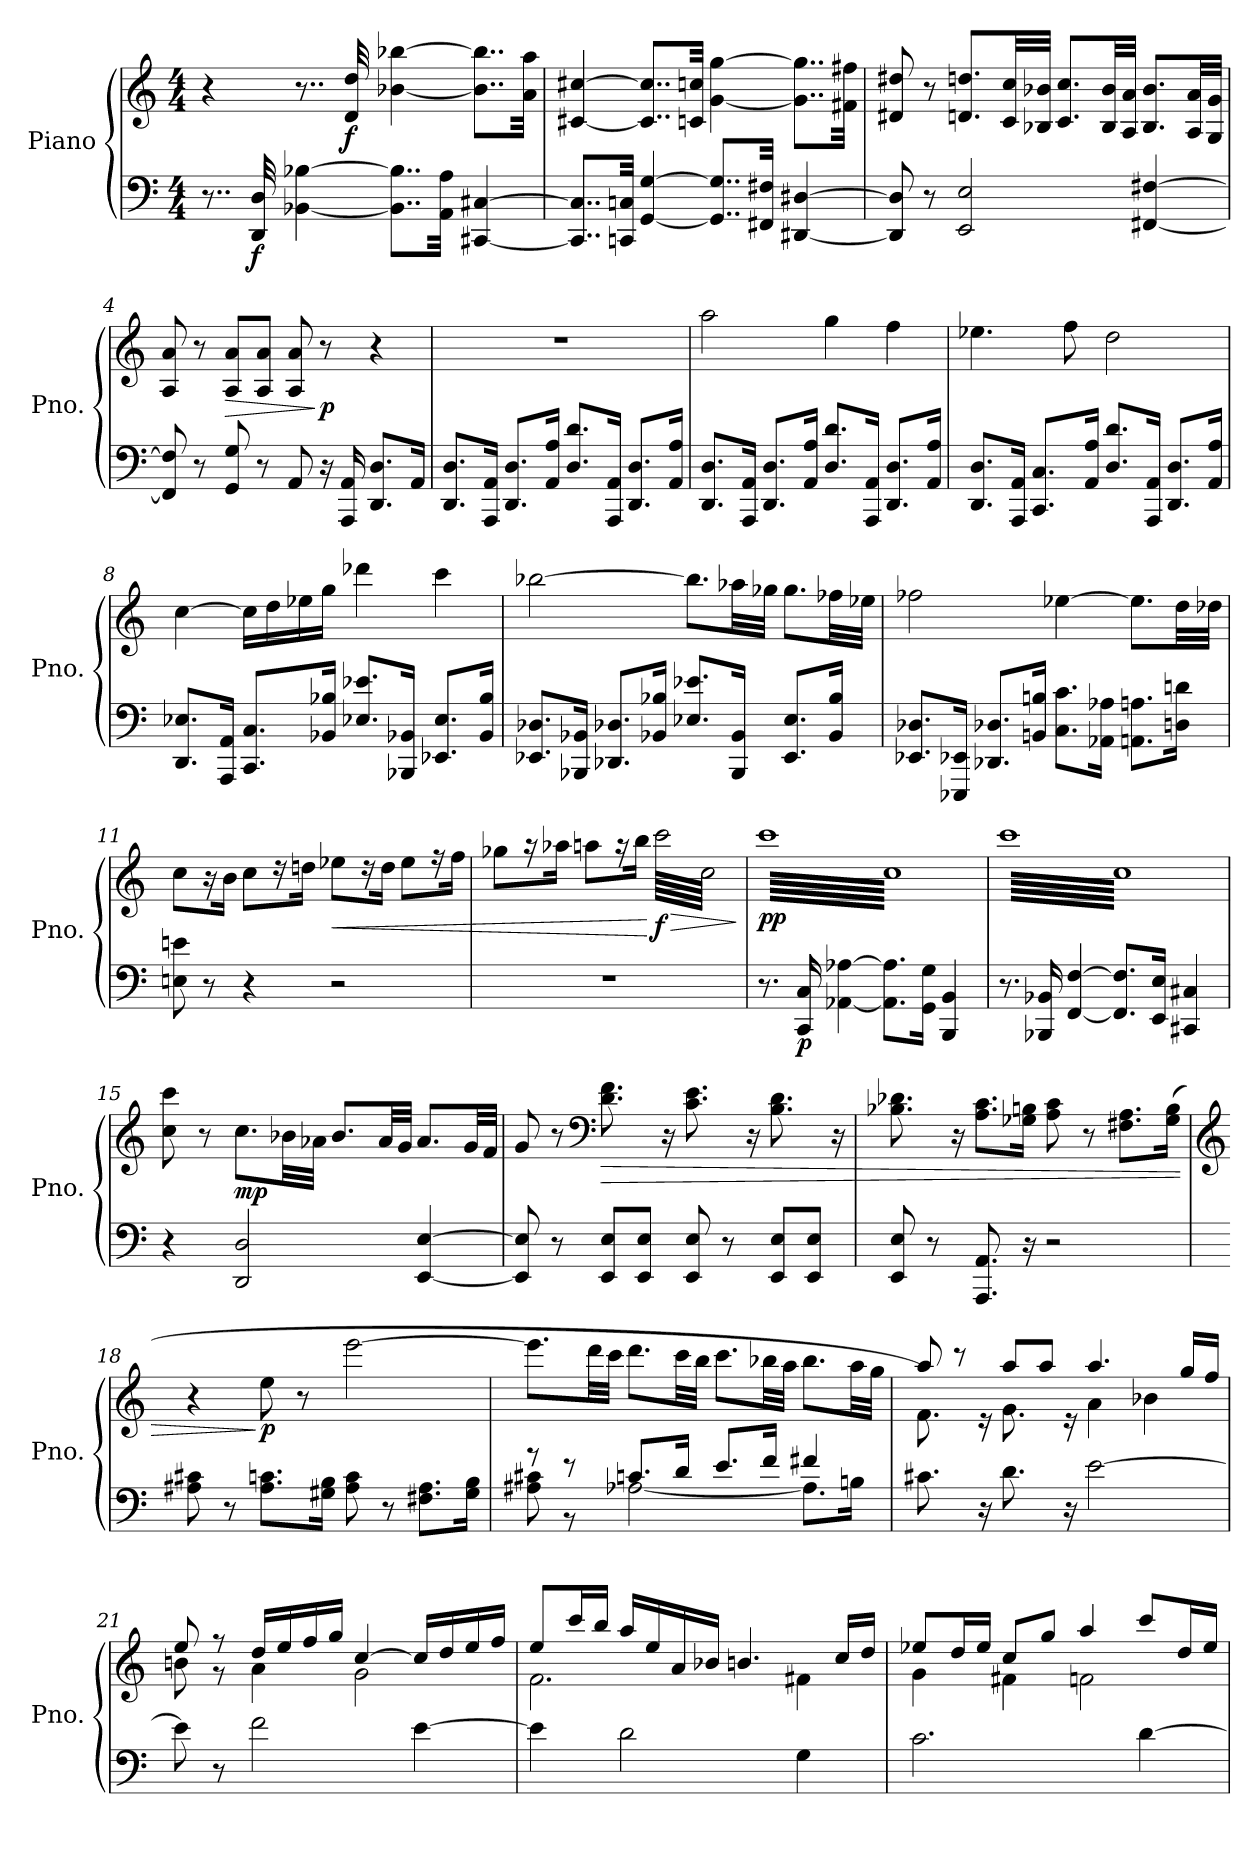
**kern	**kern	**dynam
*part1	*part1	*part1
*staff2	*staff1	*staff1/2
*I"Piano	*	*
*I'Pno.	*	*
*clefF4	*clefG2	*
*k[]	*k[]	*
*M4/4	*M4/4	*
*MM38	*MM38	*
=1	=1	=1
8..r	4r	.
!	!	!LO:DY:b=2
32DD/ 32D/	.	f
[4BB-X\ [4B-X\	8..r	.
!	!	!LO:DY:b
.	32d/ 32dd/	f
8..BB-\] 8..B-\]L	[4b-X\ [4bb-X\	.
32AA\ 32A\Jkk	.	.
[4CC#X/ [4C#X/	8..b-\] 8..bb-\]L	.
.	32a\ 32aa\Jkk	.
=2	=2	=2
8..CC#/] 8..C#/]L	[4c#X/ [4cc#X/	.
32CCn/ 32Cn/Jkk	.	.
[4GG/ [4G/	8..c#/] 8..cc#/]L	.
.	32cn/ 32ccn/Jkk	.
8..GG/] 8..G/]L	[4g\ [4gg\	.
32FF#X/ 32F#X/Jkk	.	.
[4DD#X/ [4D#X/	8..g\] 8..gg\]L	.
.	32f#X\ 32ff#X\Jkk	.
!!LO:LB:g=z
=3	=3	=3
8DD#/] 8D#/]	8d#X/ 8dd#X/	.
8r	8r	.
2EE/ 2E/	8.dn/ 8.ddn/L	.
.	32c/ 32cc/LL	.
.	32B-X/ 32b-X/JJJ	.
.	8.c/ 8.cc/L	.
.	32B-/ 32b-/LL	.
.	32A/ 32a/JJJ	.
[4FF#X/ [4F#X/	8.B-/ 8.b-/L	.
.	32A/ 32a/LL	.
.	32G/ 32g/JJJ	.
=4	=4	=4
8FF#/] 8F#/]	8A/ 8a/	.
8r	8r	.
!	!	!LO:HP:b
8GG/ 8G/	8A/ 8a/L	>
8r	8A/ 8a/J	.
8AA/	8A/ 8a/	.
!	!	!LO:DY:n=1:b
16r	8r	] p
16AAA/ 16AA/	.	.
8.DD/ 8.D/L	4r	.
16AA/Jk	.	.
=5	=5	=5
8.DD/ 8.D/L	1r	.
16AAA/ 16AA/Jk	.	.
8.DD/ 8.D/L	.	.
16AA/ 16A/Jk	.	.
8.D/ 8.d/L	.	.
16AAA/ 16AA/Jk	.	.
8.DD/ 8.D/L	.	.
16AA/ 16A/Jk	.	.
!!LO:LB:g=z
=6	=6	=6
8.DD/ 8.D/L	2aa\	.
16AAA/ 16AA/Jk	.	.
8.DD/ 8.D/L	.	.
16AA/ 16A/Jk	.	.
8.D/ 8.d/L	4gg\	.
16AAA/ 16AA/Jk	.	.
8.DD/ 8.D/L	4ff\	.
16AA/ 16A/Jk	.	.
=7	=7	=7
8.DD/ 8.D/L	4.ee-X\	.
16AAA/ 16AA/Jk	.	.
8.CC/ 8.C/L	.	.
.	8ff\	.
16AA/ 16A/Jk	.	.
8.D/ 8.d/L	2dd\	.
16AAA/ 16AA/Jk	.	.
8.DD/ 8.D/L	.	.
16AA/ 16A/Jk	.	.
=8	=8	=8
8.DD/ 8.E-X/L	[4cc\	.
16AAA/ 16AA/Jk	.	.
8.CC/ 8.C/L	16cc\LL]	.
.	16dd\	.
.	16ee-X\	.
16BB-X/ 16B-X/Jk	16gg\JJ	.
8.E-X/ 8.e-X/L	4ddd-X\	.
16BBB-X/ 16BB-X/Jk	.	.
8.EE-X/ 8.E-/L	4ccc\	.
16BB-/ 16B-/Jk	.	.
!!LO:LB:g=z
=9	=9	=9
8.EE-X/ 8.D-X/L	[2bb-X\	.
16BBB-X/ 16BB-X/Jk	.	.
8.DD-X/ 8.D-X/L	.	.
16BB-X/ 16B-X/Jk	.	.
8.E-X/ 8.e-X/L	8.bb-\L]	.
16BBB-/ 16BB-/Jk	32aa-X\LL	.
.	32gg-X\JJJ	.
8.EE-/ 8.E-/L	8.gg-\L	.
16BB-/ 16B-/Jk	32ff-X\LL	.
.	32ee-X\JJJ	.
=10	=10	=10
8.EE-X/ 8.D-X/L	2ff-X\	.
16EEE-X/ 16EE-X/Jk	.	.
8.DD-X/ 8.D-X/L	.	.
16BBn/ 16Bn/Jk	.	.
8.C\ 8.c\L	[4ee-X\	.
16AA-X\ 16A-X\Jk	.	.
8.AAn\ 8.An\L	8.ee-\L]	.
16Dn\ 16dn\Jk	32dd\LL	.
.	32dd-X\JJJ	.
!!LO:LB:g=z
=11	=11	=11
8En\ 8en\	8cc\L	.
8r	16r	.
.	16b\Jk	.
4r	8cc\L	.
.	16r	.
.	16ddn\Jk	.
!	!	!LO:HP:b
2r	8ee-X\L	<
.	16r	.
.	16dd\Jk	.
.	8ee-\L	.
.	16r	.
.	16ff\Jk	.
=12	=12	=12
1r	8gg-X\L	.
.	16r	.
.	16aa-X\Jk	.
.	8aan\L	.
.	16r	.
.	16bb\Jk	.
!	!	!LO:HP:n=1:b
!	!	!LO:DY:n=1:b
*	*tremolo	*
.	64ccc\LLLL	[ > f
.	64cc\	.
.	64ccc\	.
.	64cc\	.
.	64ccc\	.
.	64cc\	.
.	64ccc\	.
.	64cc\	.
.	64ccc\	.
.	64cc\	.
.	64ccc\	.
.	64cc\	.
.	64ccc\	.
.	64cc\	.
.	64ccc\	.
.	64cc\	.
.	64ccc\	.
.	64cc\	.
.	64ccc\	.
.	64cc\	.
.	64ccc\	.
.	64cc\	.
.	64ccc\	.
.	64cc\	.
.	64ccc\	.
.	64cc\	.
.	64ccc\	.
.	64cc\	.
.	64ccc\	.
.	64cc\	.
.	64ccc\	.
.	64cc\JJJJ	.
.	.	]
=13	=13	=13
!	!	!LO:DY:b
8.r	64cccLLLL	pp
.	64cc	.
.	64ccc	.
.	64cc	.
.	64ccc	.
.	64cc	.
.	64ccc	.
.	64cc	.
.	64ccc	.
.	64cc	.
.	64ccc	.
.	64cc	.
!	!	!LO:DY:b=2
16CC/ 16C/	64ccc	p
.	64cc	.
.	64ccc	.
.	64cc	.
[4AA-X\ [4A-X\	64ccc	.
.	64cc	.
.	64ccc	.
.	64cc	.
.	64ccc	.
.	64cc	.
.	64ccc	.
.	64cc	.
.	64ccc	.
.	64cc	.
.	64ccc	.
.	64cc	.
.	64ccc	.
.	64cc	.
.	64ccc	.
.	64cc	.
8.AA-\] 8.A-\]L	64ccc	.
.	64cc	.
.	64ccc	.
.	64cc	.
.	64ccc	.
.	64cc	.
.	64ccc	.
.	64cc	.
.	64ccc	.
.	64cc	.
.	64ccc	.
.	64cc	.
16GG\ 16G\Jk	64ccc	.
.	64cc	.
.	64ccc	.
.	64cc	.
4BBB/ 4BB/	64ccc	.
.	64cc	.
.	64ccc	.
.	64cc	.
.	64ccc	.
.	64cc	.
.	64ccc	.
.	64cc	.
.	64ccc	.
.	64cc	.
.	64ccc	.
.	64cc	.
.	64ccc	.
.	64cc	.
.	64ccc	.
.	64ccJJJJ	.
=14	=14	=14
8.r	64cccLLLL	.
.	64cc	.
.	64ccc	.
.	64cc	.
.	64ccc	.
.	64cc	.
.	64ccc	.
.	64cc	.
.	64ccc	.
.	64cc	.
.	64ccc	.
.	64cc	.
16BBB-X/ 16BB-X/	64ccc	.
.	64cc	.
.	64ccc	.
.	64cc	.
[4FF/ [4F/	64ccc	.
.	64cc	.
.	64ccc	.
.	64cc	.
.	64ccc	.
.	64cc	.
.	64ccc	.
.	64cc	.
.	64ccc	.
.	64cc	.
.	64ccc	.
.	64cc	.
.	64ccc	.
.	64cc	.
.	64ccc	.
.	64cc	.
8.FF/] 8.F/]L	64ccc	.
.	64cc	.
.	64ccc	.
.	64cc	.
.	64ccc	.
.	64cc	.
.	64ccc	.
.	64cc	.
.	64ccc	.
.	64cc	.
.	64ccc	.
.	64cc	.
16EE/ 16E/Jk	64ccc	.
.	64cc	.
.	64ccc	.
.	64cc	.
4CC#X/ 4C#X/	64ccc	.
.	64cc	.
.	64ccc	.
.	64cc	.
.	64ccc	.
.	64cc	.
.	64ccc	.
.	64cc	.
.	64ccc	.
.	64cc	.
.	64ccc	.
.	64cc	.
.	64ccc	.
.	64cc	.
.	64ccc	.
.	64ccJJJJ	.
*	*Xtremolo	*
!!LO:PB:g=z
=15	=15	=15
4r	8cc\ 8ccc\	.
.	.	.
.	.	.
.	.	.
.	.	.
.	.	.
.	.	.
.	.	.
.	8r	.
.	.	.
.	.	.
.	.	.
.	.	.
.	.	.
.	.	.
.	.	.
!	!	!LO:DY:b
2DD/ 2D/	8.cc\L	mp
.	.	.
.	.	.
.	.	.
.	.	.
.	.	.
.	.	.
.	.	.
.	.	.
.	.	.
.	.	.
.	.	.
.	32b-X\LL	.
.	.	.
.	32a-X\JJJ	.
.	.	.
.	8.b-/L	.
.	32a-/LL	.
.	32g/JJJ	.
[4EE/ [4E/	8.a-/L	.
.	32g/LL	.
.	32f/JJJ	.
=16	=16	=16
8EE/] 8E/]	8g/	.
8r	8r	.
*	*clefF4	*
!	!	!LO:HP:b
8EE/ 8E/L	8.d\ 8.f\	>
8EE/ 8E/J	.	.
.	16r	.
8EE/ 8E/	8.c\ 8.e\	.
8r	.	.
.	16r	.
8EE/ 8E/L	8.B\ 8.d\	.
8EE/ 8E/J	.	.
.	16r	.
=17	=17	=17
8EE/ 8E/	8.B-X\ 8.d-X\	.
8r	.	.
.	16r	.
8.AAA/ 8.AA/	8.A\ 8.c\L	.
16r	16G-X\ 16Bn\Jk	.
2r	8A\ 8c\	.
.	8r	.
.	8.F#X\ 8.A\L	.
.	(16G-\ 16B\Jk	.
!!LO:LB:g=z
=18	=18	=18
*	*clefG2	*
8A#X\ 8c#X\)	4r	.
8r	.	.
!	!	!LO:DY:n=1:b
8.A#\ 8.cn\L	8ee\	] p
.	8r	.
16G#X\ 16B\Jk	.	.
8A#\ 8c\	[2eee\	.
8r	.	.
8.F#X\ 8.A#\L	.	.
16G#\ 16B\Jk	.	.
=19	=19	=19
*^	*	*
8r	8A#X\ 8c#X\	8.eee\L]	.
8r	8r	.	.
.	.	32ddd\LL	.
.	.	32ccc\JJJ	.
8.cn/L	[2A-X\	8.ddd\L	.
16d/Jk	.	32ccc\LL	.
.	.	32bb\JJJ	.
8.e/L	.	8.ccc\L	.
16f/Jk	.	32bb-X\LL	.
.	.	32aa\JJJ	.
(>4f#X/	8.A-\L]	8.bb-\L	.
.	16Bn\Jk	32aa\LL	.
.	.	32gg\JJJ	.
*v	*v	*	*
=20	=20	=20
*	*^	*
8.c#X\	8aa/	8.f\)	.
.	8r	.	.
16r	.	16r	.
8.d\	8aa/L	8.g\	.
.	8aa/J	.	.
16r	.	16r	.
[2e\	4.aa/	4a\	.
.	.	4b-X\	.
.	16gg/LL	.	.
.	16ff/JJ	.	.
!!LO:LB:g=z	!!
=21	=21	=21	=21
8e\]	8ee/	8bn\	.
8r	8r	8r	.
2f\	16dd/LL	4a\	.
.	16ee/	.	.
.	16ff/	.	.
.	16gg/JJ	.	.
.	[4cc/	2g\	.
[4e\	16cc/LL]	.	.
.	16dd/	.	.
.	16ee/	.	.
.	16ff/JJ	.	.
=22	=22	=22	=22
4e\]	8ee/L	2.f\	.
.	16ccc/L	.	.
.	16bb/JJ	.	.
2d\	16aa/LL	.	.
.	16ee/	.	.
.	16a/	.	.
.	16b-X/JJ	.	.
.	4.bn/	.	.
4G\	.	4f#X\	.
.	16cc/LL	.	.
.	16dd/JJ	.	.
=23	=23	=23	=23
2.c\	8ee-X/L	4g\	.
.	16dd/L	.	.
.	16ee-/JJ	.	.
.	8cc/L	4f#X\	.
.	8gg/J	.	.
.	4aa/	2fn\	.
[4d\	8ccc/L	.	.
.	16dd/L	.	.
.	16ee-/JJ	.	.
*	*v	*v	*
=	=	=
*-	*-	*-
